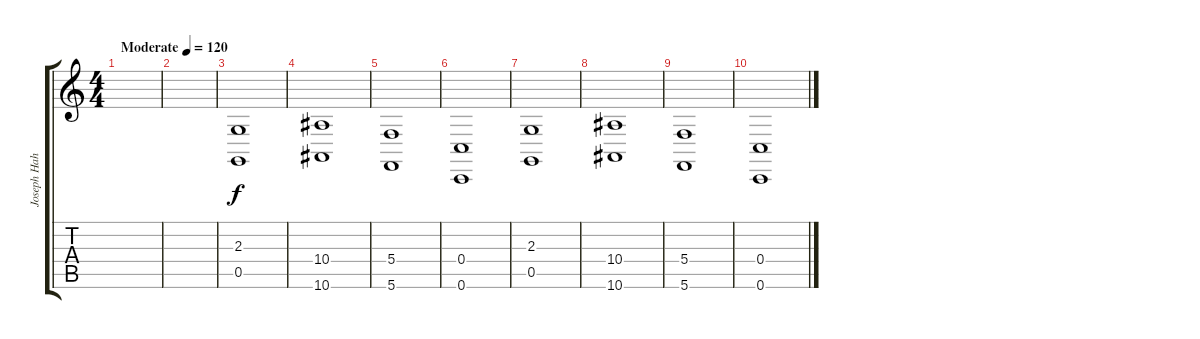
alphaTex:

\track ("Joseph Hahn" "Joseph Hah") {instrument acousticgrandpiano}
\staff {score tabs}
\tuning (D4 A3 F3 C3 G2 C2) {hide}
\ts (4 4)
\tempo (120 "Moderate")
\clef g2
\ks c
|
|
(2.3 0.5).1 |
(10.4 10.6).1 |
(5.4 5.6).1 |
(0.4 0.6).1 |
(2.3 0.5).1 |
(10.4 10.6).1 |
(5.4 5.6).1 |
(0.4 0.6).1
